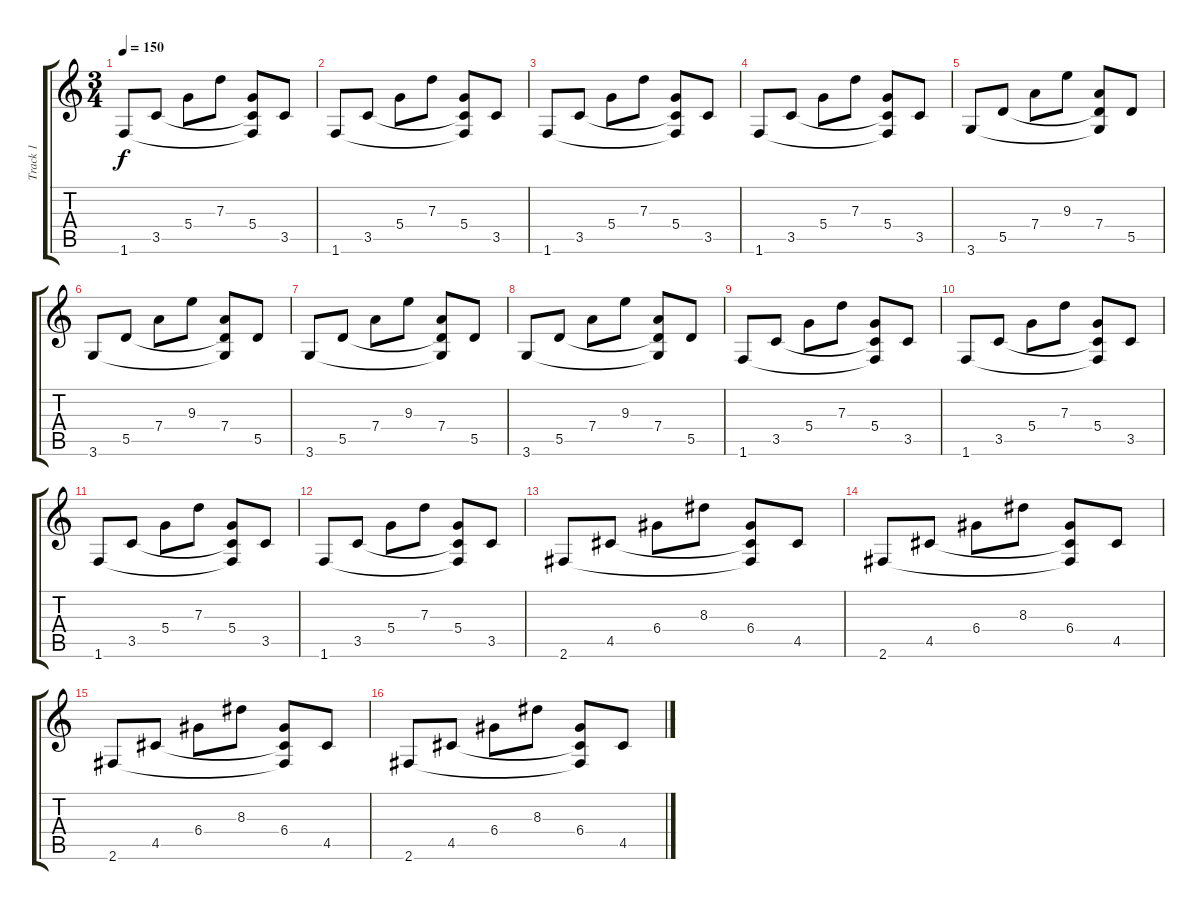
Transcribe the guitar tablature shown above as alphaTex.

\track ("Track 1" "Track 1") {instrument acousticguitarnylon}
\staff {score tabs}
\tuning (E4 B3 G3 D3 A2 E2) {hide}
\ts (3 4)
\tempo 150
\clef g2
\ks c
1.6.8{dy f instrument acousticguitarnylon} 3.5.8 5.4.8 7.3.8 (5.4 3.5{t} 1.6{t}).8 3.5.8 |
1.6.8 3.5.8 5.4.8 7.3.8 (5.4 3.5{t} 1.6{t}).8 3.5.8 |
1.6.8 3.5.8 5.4.8 7.3.8 (5.4 3.5{t} 1.6{t}).8 3.5.8 |
1.6.8 3.5.8 5.4.8 7.3.8 (5.4 3.5{t} 1.6{t}).8 3.5.8 |
3.6.8 5.5.8 7.4.8 9.3.8 (7.4 5.5{t} 3.6{t}).8 5.5.8 |
3.6.8 5.5.8 7.4.8 9.3.8 (7.4 5.5{t} 3.6{t}).8 5.5.8 |
3.6.8 5.5.8 7.4.8 9.3.8 (7.4 5.5{t} 3.6{t}).8 5.5.8 |
3.6.8 5.5.8 7.4.8 9.3.8 (7.4 5.5{t} 3.6{t}).8 5.5.8 |
1.6.8 3.5.8 5.4.8 7.3.8 (5.4 3.5{t} 1.6{t}).8 3.5.8 |
1.6.8 3.5.8 5.4.8 7.3.8 (5.4 3.5{t} 1.6{t}).8 3.5.8 |
1.6.8 3.5.8 5.4.8 7.3.8 (5.4 3.5{t} 1.6{t}).8 3.5.8 |
1.6.8 3.5.8 5.4.8 7.3.8 (5.4 3.5{t} 1.6{t}).8 3.5.8 |
2.6.8 4.5.8 6.4.8 8.3.8 (6.4 4.5{t} 2.6{t}).8 4.5.8 |
2.6.8 4.5.8 6.4.8 8.3.8 (6.4 4.5{t} 2.6{t}).8 4.5.8 |
2.6.8 4.5.8 6.4.8 8.3.8 (6.4 4.5{t} 2.6{t}).8 4.5.8 |
2.6.8 4.5.8 6.4.8 8.3.8 (6.4 4.5{t} 2.6{t}).8 4.5.8
